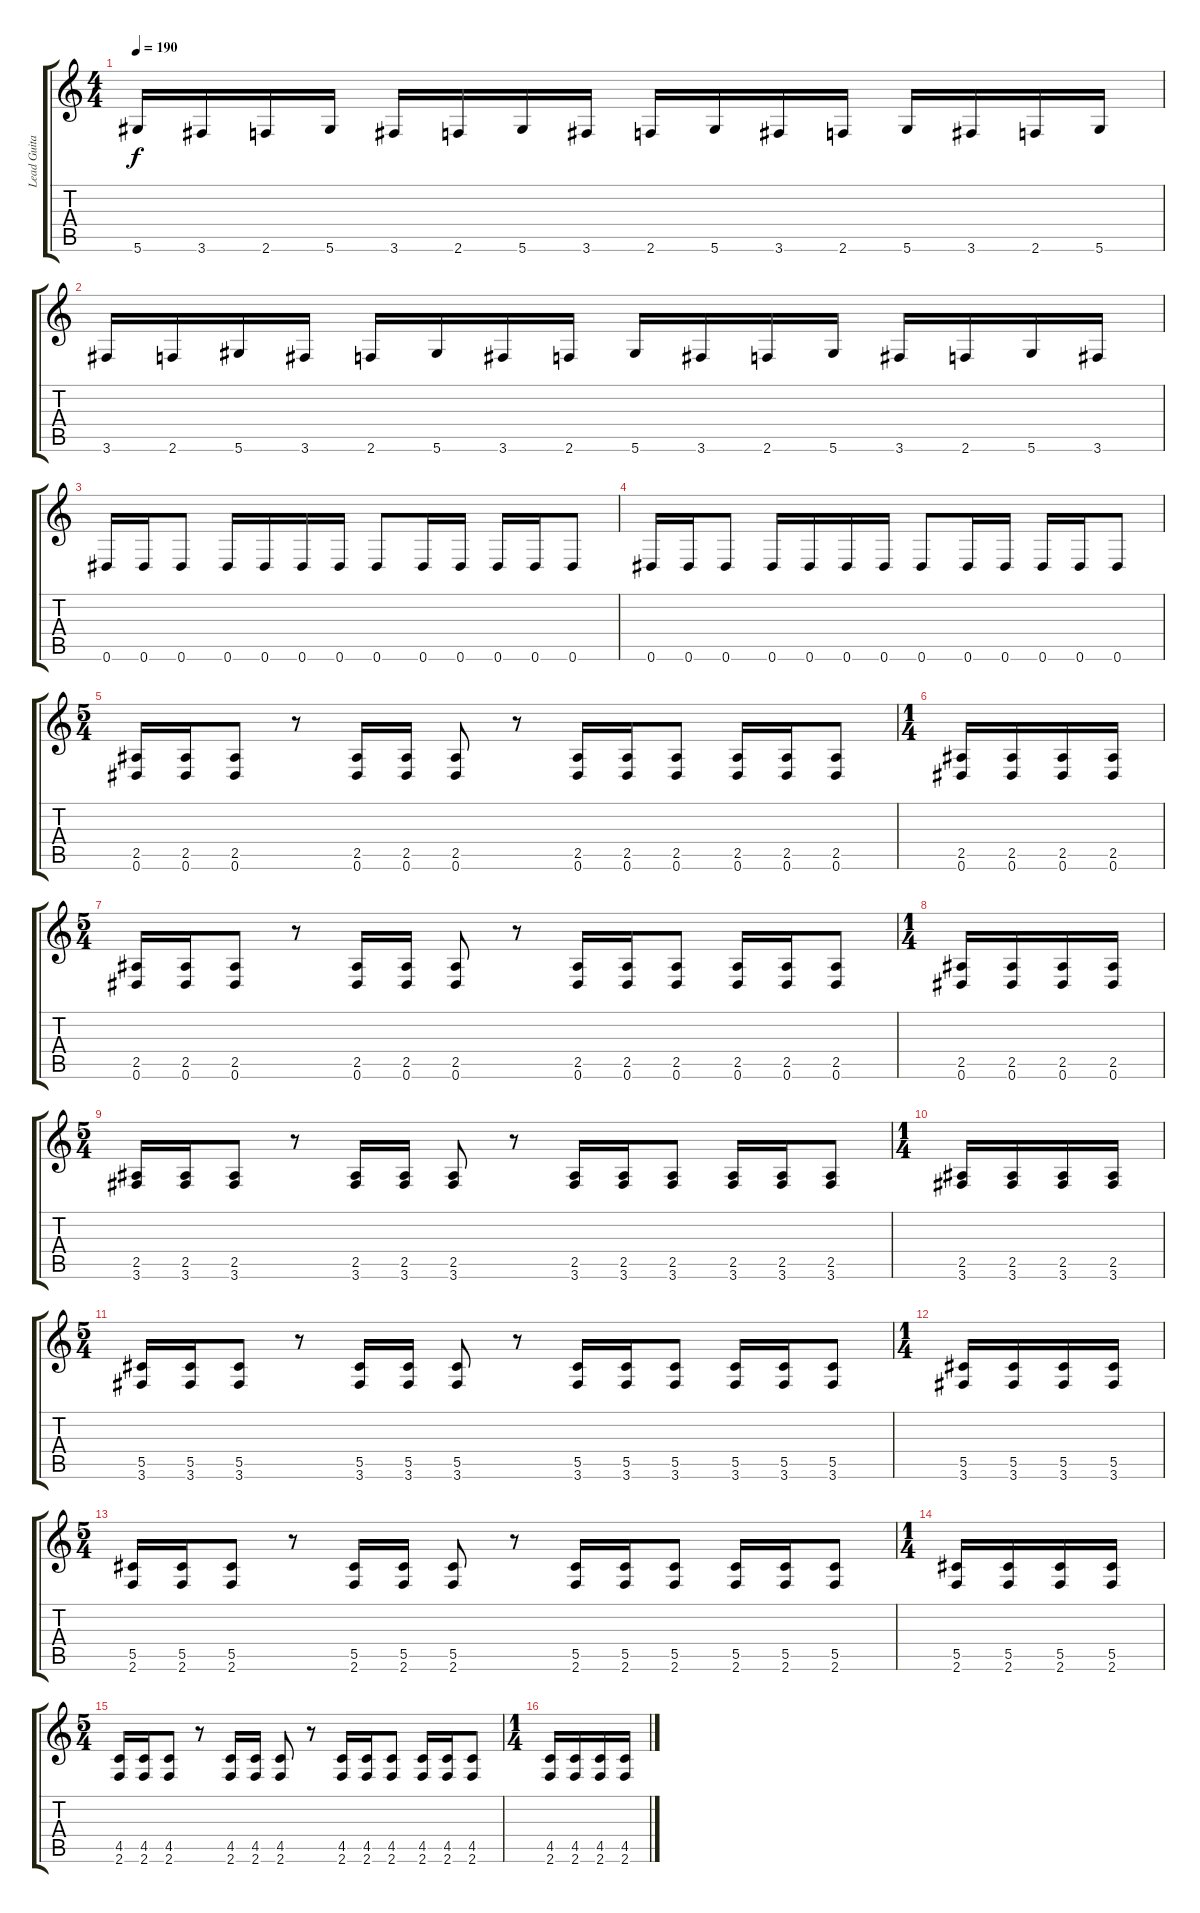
\track ("Lead Guitar" "Lead Guita") {instrument distortionguitar}
\staff {score tabs}
\tuning (Eb4 Bb3 Gb3 Db3 Ab2 Eb2) {hide}
\ts (4 4)
\tempo 190
\clef g2
\ks c
5.6.16{dy f} 3.6.16 2.6.16 5.6.16 3.6.16 2.6.16 5.6.16 3.6.16 2.6.16 5.6.16 3.6.16 2.6.16 5.6.16 3.6.16 2.6.16 5.6.16 |
3.6.16 2.6.16 5.6.16 3.6.16 2.6.16 5.6.16 3.6.16 2.6.16 5.6.16 3.6.16 2.6.16 5.6.16 3.6.16 2.6.16 5.6.16 3.6.16 |
0.6.16 0.6.16 0.6.8 0.6.16 0.6.16 0.6.16 0.6.16 0.6.8 0.6.16 0.6.16 0.6.16 0.6.16 0.6.8 |
0.6.16 0.6.16 0.6.8 0.6.16 0.6.16 0.6.16 0.6.16 0.6.8 0.6.16 0.6.16 0.6.16 0.6.16 0.6.8 |
\ts (5 4)
(2.5 0.6).16 (2.5 0.6).16 (2.5 0.6).8 r.8 (2.5 0.6).16 (2.5 0.6).16 (2.5 0.6).8 r.8 (2.5 0.6).16 (2.5 0.6).16 (2.5 0.6).8 (2.5 0.6).16 (2.5 0.6).16 (2.5 0.6).8 |
\ts (1 4)
(2.5 0.6).16 (2.5 0.6).16 (2.5 0.6).16 (2.5 0.6).16 |
\ts (5 4)
(2.5 0.6).16 (2.5 0.6).16 (2.5 0.6).8 r.8 (2.5 0.6).16 (2.5 0.6).16 (2.5 0.6).8 r.8 (2.5 0.6).16 (2.5 0.6).16 (2.5 0.6).8 (2.5 0.6).16 (2.5 0.6).16 (2.5 0.6).8 |
\ts (1 4)
(2.5 0.6).16 (2.5 0.6).16 (2.5 0.6).16 (2.5 0.6).16 |
\ts (5 4)
(2.5 3.6).16 (2.5 3.6).16 (2.5 3.6).8 r.8 (2.5 3.6).16 (2.5 3.6).16 (2.5 3.6).8 r.8 (2.5 3.6).16 (2.5 3.6).16 (2.5 3.6).8 (2.5 3.6).16 (2.5 3.6).16 (2.5 3.6).8 |
\ts (1 4)
(2.5 3.6).16 (2.5 3.6).16 (2.5 3.6).16 (2.5 3.6).16 |
\ts (5 4)
(5.5 3.6).16 (5.5 3.6).16 (5.5 3.6).8 r.8 (5.5 3.6).16 (5.5 3.6).16 (5.5 3.6).8 r.8 (5.5 3.6).16 (5.5 3.6).16 (5.5 3.6).8 (5.5 3.6).16 (5.5 3.6).16 (5.5 3.6).8 |
\ts (1 4)
(5.5 3.6).16 (5.5 3.6).16 (5.5 3.6).16 (5.5 3.6).16 |
\ts (5 4)
(5.5 2.6).16 (5.5 2.6).16 (5.5 2.6).8 r.8 (5.5 2.6).16 (5.5 2.6).16 (5.5 2.6).8 r.8 (5.5 2.6).16 (5.5 2.6).16 (5.5 2.6).8 (5.5 2.6).16 (5.5 2.6).16 (5.5 2.6).8 |
\ts (1 4)
(5.5 2.6).16 (5.5 2.6).16 (5.5 2.6).16 (5.5 2.6).16 |
\ts (5 4)
(4.5 2.6).16 (4.5 2.6).16 (4.5 2.6).8 r.8 (4.5 2.6).16 (4.5 2.6).16 (4.5 2.6).8 r.8 (4.5 2.6).16 (4.5 2.6).16 (4.5 2.6).8 (4.5 2.6).16 (4.5 2.6).16 (4.5 2.6).8 |
\ts (1 4)
(4.5 2.6).16 (4.5 2.6).16 (4.5 2.6).16 (4.5 2.6).16
